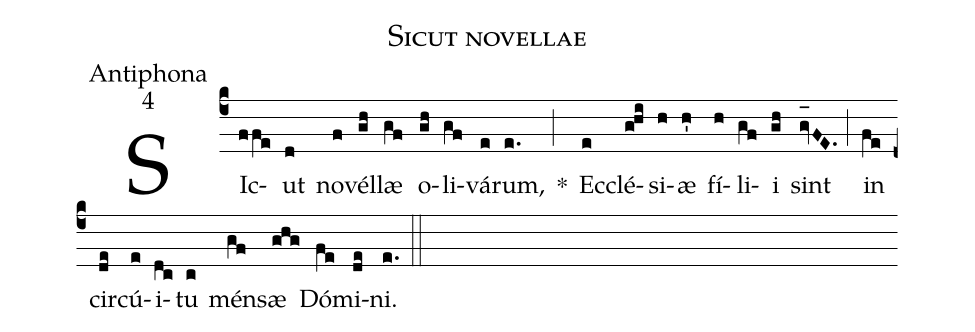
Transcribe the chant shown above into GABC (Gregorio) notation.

name:Sicut novellae;
office-part:Antiphona;
mode:4;
%%
(c4) SIc(ffe)ut(d) no(f)vél(gh)læ(gf) o(gh)li(gf)vá(e)rum,(e.) *(;) Ec(e)clé(g!hi)si(h)æ(h') fí(h)li(gf)i(gh) sint(gv_[oh:h]FE.) (;) in(fe) cir(de)cú(e)i(dc)tu(c) mén(gf)sæ(ghg) Dó(fe)mi(de)ni.(e.) (::)
